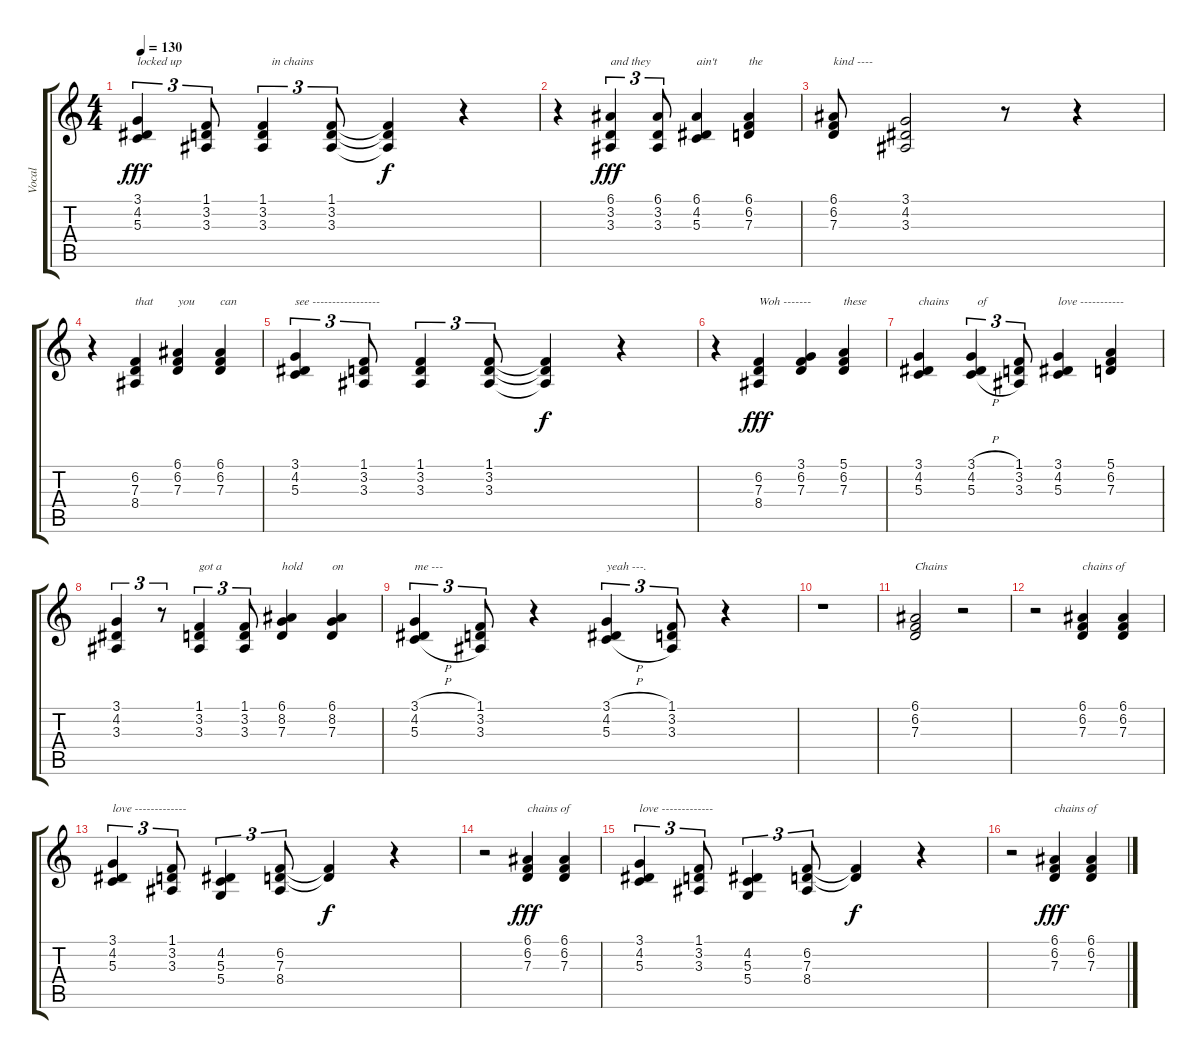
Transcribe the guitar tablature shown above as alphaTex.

\track ("Vocal" "Vocal") {instrument altosax}
\staff {score tabs}
\tuning (E4 B3 G3 D3 A2 E2) {hide}
\ts (4 4)
\tempo 130
\clef g2
\ks c
(3.1 4.2 5.3).4{tu (3 2) txt "locked up" dy fff} (1.1 3.2 3.3).8{tu (3 2)} (1.1 3.2 3.3).4{tu (3 2) txt "   in chains"} (1.1 3.2 3.3).8{tu (3 2)} (1.1{t} 3.2{t} 3.3{t}).4{dy f} r.4 |
r.4 (6.1 3.2 3.3).4{tu (3 2) txt "and they" dy fff} (6.1 3.2 3.3).8{tu (3 2)} (6.1 4.2 5.3).4{txt "ain't"} (6.1 6.2 7.3).4{txt "the"} |
(6.1 6.2 7.3).8{txt "kind ----"} (3.1 4.2 3.3).2 r.8 r.4 |
r.4 (6.2 7.3 8.4).4{txt "that"} (6.1 6.2 7.3).4{txt "you"} (6.1 6.2 7.3).4{txt "can"} |
(3.1 4.2 5.3).4{tu (3 2) txt "see -----------------"} (1.1 3.2 3.3).8{tu (3 2)} (1.1 3.2 3.3).4{tu (3 2)} (1.1 3.2 3.3).8{tu (3 2)} (1.1{t} 3.2{t} 3.3{t}).4{dy f} r.4 |
r.4 (6.2 7.3 8.4).4{txt "Woh -------" dy fff} (3.1 6.2 7.3).4 (5.1 6.2 7.3).4{txt "these"} |
(3.1 4.2 5.3).4{txt "chains"} (3.1{h} 4.2{h} 5.3{h}).4{tu (3 2) txt "  of"} (1.1 3.2 3.3).8{tu (3 2)} (3.1 4.2 5.3).4{txt "love -----------"} (5.1 6.2 7.3).4 |
(3.1 4.2 3.3).4{tu (3 2)} r.8{tu (3 2)} (1.1 3.2 3.3).4{tu (3 2) txt "got a"} (1.1 3.2 3.3).8{tu (3 2)} (6.1 8.2 7.3).4{txt "hold"} (6.1 8.2 7.3).4{txt "on"} |
(3.1{h} 4.2{h} 5.3{h}).4{tu (3 2) txt "me ---"} (1.1 3.2 3.3).8{tu (3 2)} r.4 (3.1{h} 4.2{h} 5.3{h}).4{tu (3 2) txt "yeah ---."} (1.1 3.2 3.3).8{tu (3 2)} r.4 |
r.1 |
(6.1 6.2 7.3).2{txt "Chains"} r.2 |
r.2 (6.1 6.2 7.3).4{txt "chains of"} (6.1 6.2 7.3).4 |
(3.1 4.2 5.3).4{tu (3 2) txt "love -------------"} (1.1 3.2 3.3).8{tu (3 2)} (4.2 5.3 5.4).4{tu (3 2) txt " "} (6.2 7.3 8.4).8{tu (3 2)} (6.2{t} 7.3{t}).4{dy f} r.4 |
r.2{volume 0} (6.1 6.2 7.3).4{txt "chains of" dy fff} (6.1 6.2 7.3).4 |
(3.1 4.2 5.3).4{tu (3 2) txt "love -------------"} (1.1 3.2 3.3).8{tu (3 2)} (4.2 5.3 5.4).4{tu (3 2) txt " "} (6.2 7.3 8.4).8{tu (3 2)} (6.2{t} 7.3{t}).4{dy f} r.4 |
r.2 (6.1 6.2 7.3).4{txt "chains of" dy fff} (6.1 6.2 7.3).4
